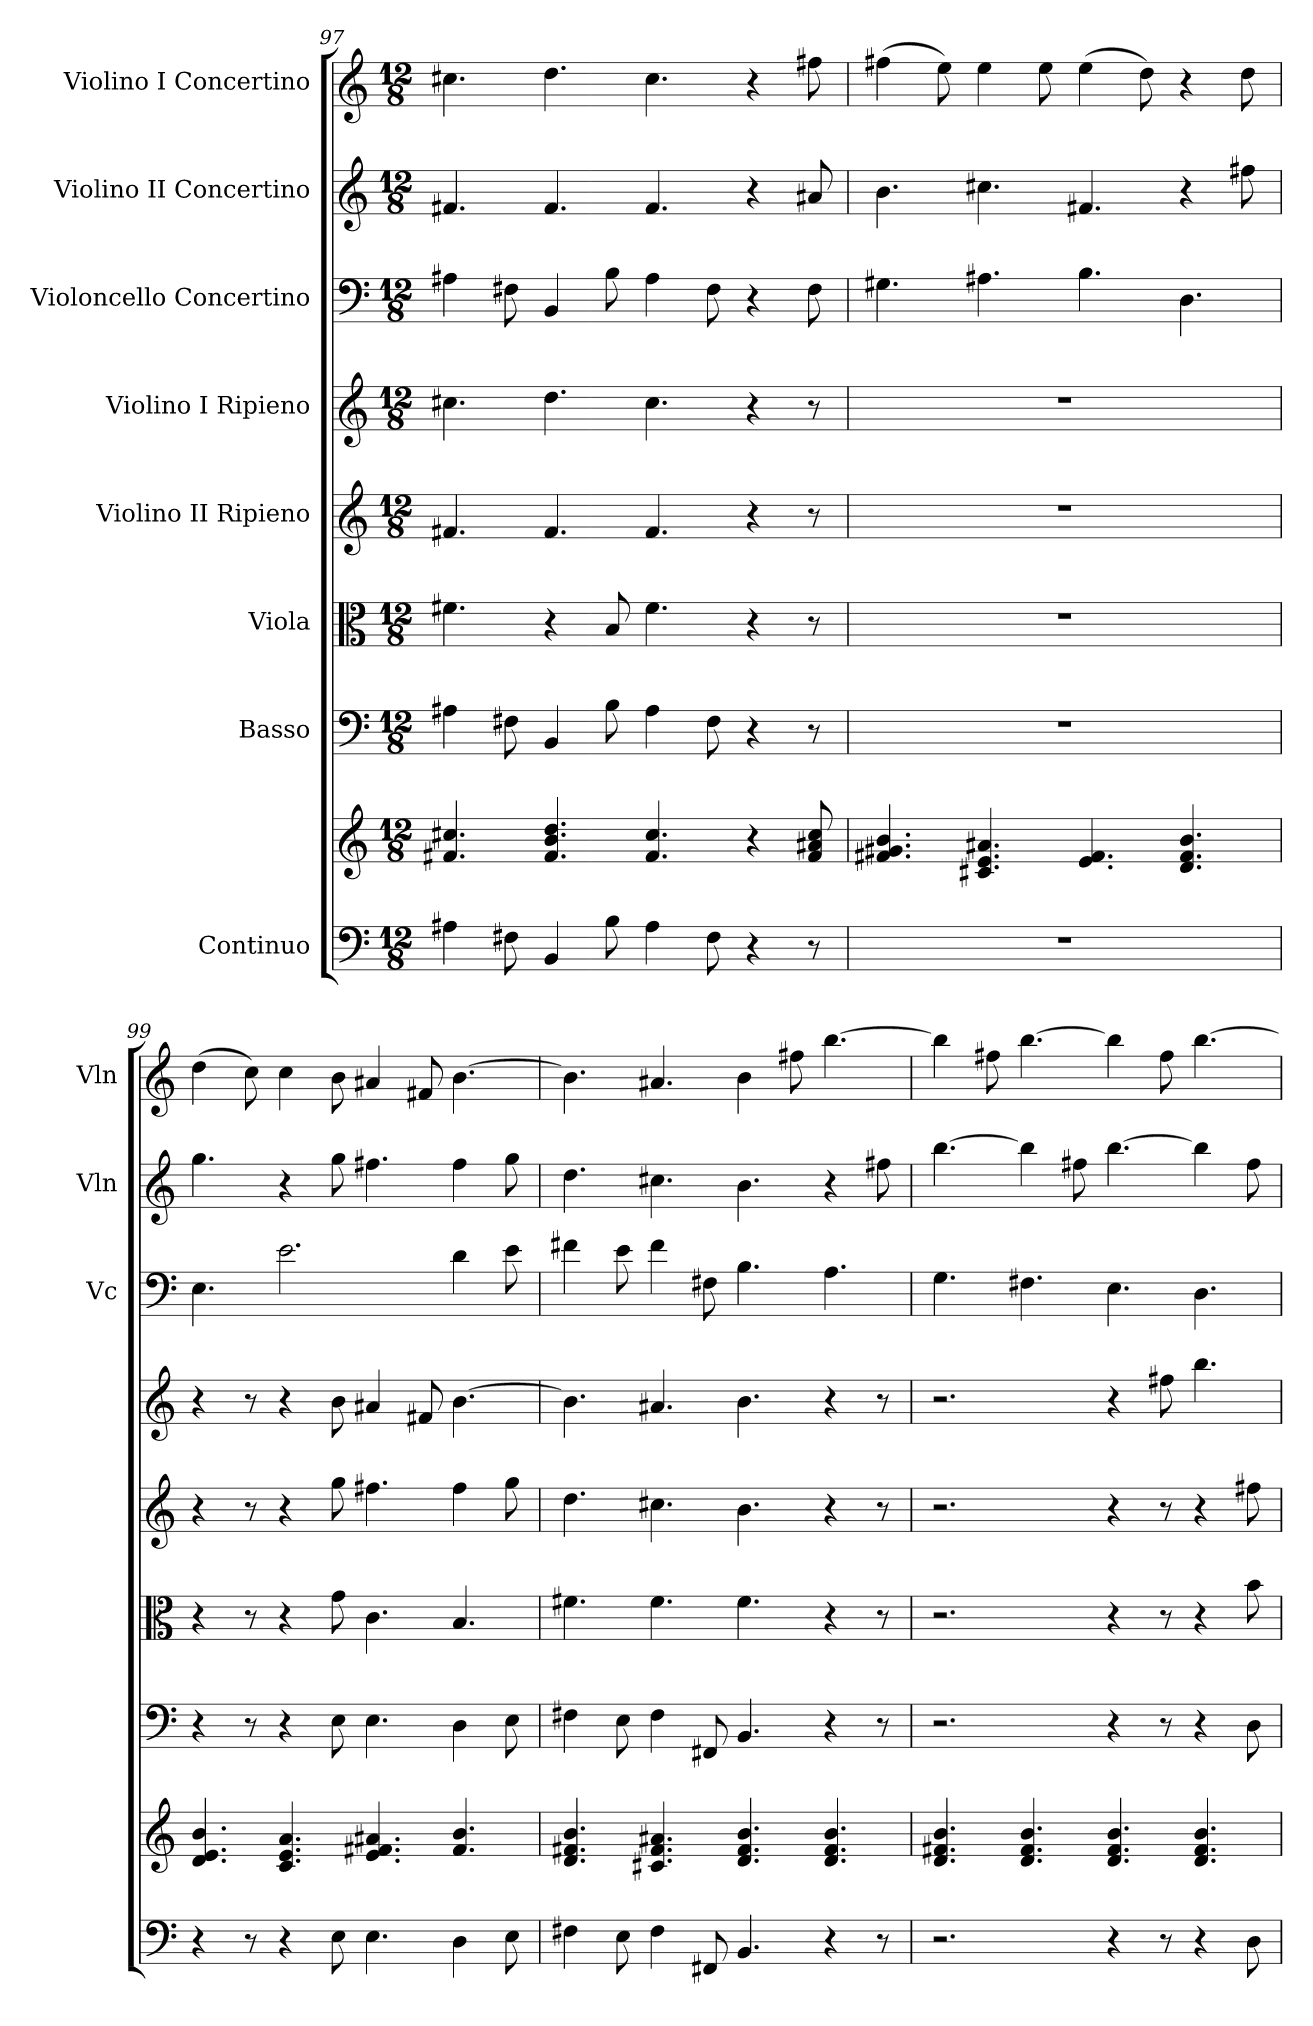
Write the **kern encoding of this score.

**kern	**kern	**kern	**kern	**kern	**kern	**kern	**kern	**kern
*part8	*part8	*part7	*part6	*part5	*part4	*part3	*part2	*part1
*staff9	*staff8	*staff7	*staff6	*staff5	*staff4	*staff3	*staff2	*staff1
*I"Continuo	*	*I"Basso	*I"Viola	*I"Violino II Ripieno	*I"Violino I Ripieno	*I"Violoncello Concertino	*I"Violino II Concertino	*I"Violino I Concertino
*	*	*	*	*	*	*I'Vc	*I'Vln	*I'Vln
!!LO:PB:g=z
*clefF4	*clefG2	*clefF4	*clefC3	*clefG2	*clefG2	*clefF4	*clefG2	*clefG2
*k[]	*k[]	*k[]	*k[]	*k[]	*k[]	*k[]	*k[]	*k[]
*M12/8	*M12/8	*M12/8	*M12/8	*M12/8	*M12/8	*M12/8	*M12/8	*M12/8
=97	=97	=97	=97	=97	=97	=97	=97	=97
4A#X\	4.f#X/ 4.cc#X/	4A#X\	4.f#X\	4.f#X/	4.cc#X\	4A#X\	4.f#X/	4.cc#X\
8F#X\	.	8F#X\	.	.	.	8F#X\	.	.
4BB/	4.f#/ 4.b/ 4.dd/	4BB/	4r	4.f#/	4.dd\	4BB/	4.f#/	4.dd\
8B\	.	8B\	8B/	.	.	8B\	.	.
4A#\	4.f#/ 4.cc#/	4A#\	4.f#\	4.f#/	4.cc#\	4A#\	4.f#/	4.cc#\
8F#\	.	8F#\	.	.	.	8F#\	.	.
4r	4r	4r	4r	4r	4r	4r	4r	4r
8r	8f#/ 8a#X/ 8cc#/	8r	8r	8r	8r	8F#\	8a#X/	8ff#X\
=98	=98	=98	=98	=98	=98	=98	=98	=98
1.r	4.f#X/ 4.g#X/ 4.b/	1.r	1.r	1.r	1.r	4.G#X\	4.b\	(>4ff#X\
.	.	.	.	.	.	.	.	8ee\)
.	4.c#X/ 4.e/ 4.a#X/	.	.	.	.	4.A#X\	4.cc#X\	4ee\
.	.	.	.	.	.	.	.	8ee\
.	4.e/ 4.f#/	.	.	.	.	4.B\	4.f#X/	(>4ee\
.	.	.	.	.	.	.	.	8dd\)
.	4.d/ 4.f#/ 4.b/	.	.	.	.	4.D\	4r	4r
.	.	.	.	.	.	.	8ff#X\	8dd\
=99	=99	=99	=99	=99	=99	=99	=99	=99
4r	4.d/ 4.e/ 4.b/	4r	4r	4r	4r	4.E\	4.gg\	(>4dd\
8r	.	8r	8r	8r	8r	.	.	8cc\)
4r	4.c/ 4.e/ 4.a/	4r	4r	4r	4r	2.e\	4r	4cc\
8E\	.	8E\	8g\	8gg\	8b\	.	8gg\	8b\
4.E\	4.e/ 4.f#X/ 4.a#X/	4.E\	4.c\	4.ff#X\	4a#X/	.	4.ff#X\	4a#X/
.	.	.	.	.	8f#X/	.	.	8f#X/
4D\	4.f#/ 4.b/	4D\	4.B/	4ff#\	[4.b\	4d\	4ff#\	[4.b\
8E\	.	8E\	.	8gg\	.	8e\	8gg\	.
=100	=100	=100	=100	=100	=100	=100	=100	=100
4F#X\	4.d/ 4.f#X/ 4.b/	4F#X\	4.f#X\	4.dd\	4.b\]	4f#X\	4.dd\	4.b\]
8E\	.	8E\	.	.	.	8e\	.	.
4F#\	4.c#X/ 4.f#/ 4.a#X/	4F#\	4.f#\	4.cc#X\	4.a#X/	4f#\	4.cc#X\	4.a#X/
8FF#X/	.	8FF#X/	.	.	.	8F#X\	.	.
4.BB/	4.d/ 4.f#/ 4.b/	4.BB/	4.f#\	4.b\	4.b\	4.B\	4.b\	4b\
.	.	.	.	.	.	.	.	8ff#X\
4r	4.d/ 4.f#/ 4.b/	4r	4r	4r	4r	4.A\	4r	[4.bb\
8r	.	8r	8r	8r	8r	.	8ff#X\	.
=101	=101	=101	=101	=101	=101	=101	=101	=101
2.r	4.d/ 4.f#X/ 4.b/	2.r	2.r	2.r	2.r	4.G\	[4.bb\	4bb\]
.	.	.	.	.	.	.	.	8ff#X\
.	4.d/ 4.f#/ 4.b/	.	.	.	.	4.F#X\	4bb\]	[4.bb\
.	.	.	.	.	.	.	8ff#X\	.
4r	4.d/ 4.f#/ 4.b/	4r	4r	4r	4r	4.E\	[4.bb\	4bb\]
8r	.	8r	8r	8r	8ff#X\	.	.	8ff#\
4r	4.d/ 4.f#/ 4.b/	4r	4r	4r	4.bb\	4.D\	4bb\]	[4.bb\
8D\	.	8D\	8b\	8ff#X\	.	.	8ff#\	.
=	=	=	=	=	=	=	=	=
*-	*-	*-	*-	*-	*-	*-	*-	*-
